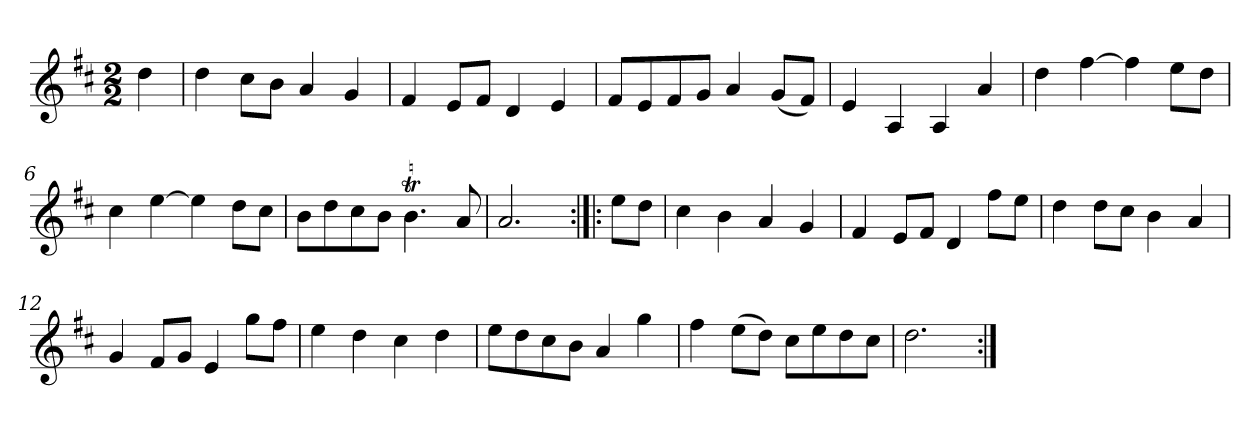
**kern
*part1
*staff1
*clefG2
*k[f#c#]
*D:
*M2/2
*MM120
=
4dd
=1
4dd
8cc#\L
8b\J
4a
4g
=2
4f#
8e/L
8f#/J
4d
4e
=3
8f#/L
8e/
8f#/
8g/J
4a
(8g/L
8f#/J)
=4
4e
4A
4A
4a
=5
4dd
[4ff#
4ff#]
8ee\L
8dd\J
=6
4cc#
[4ee
4ee]
8dd\L
8cc#\J
=7
8b\L
8dd\
8cc#\
8b\J
4.bt
8a
=8
2.a
=:|!|:
8ee\L
8dd\J
=9
4cc#
4b
4a
4g
=10
4f#
8e/L
8f#/J
4d
8ff#\L
8ee\J
=11
4dd
8dd\L
8cc#\J
4b
4a
=12
4g
8f#/L
8g/J
4e
8gg\L
8ff#\J
=13
4ee
4dd
4cc#
4dd
=14
8ee\L
8dd\
8cc#\
8b\J
4a
4gg
=15
4ff#
(8ee\L
8dd\J)
8cc#\L
8ee\
8dd\
8cc#\J
=16
2.dd
=:|!
*-
